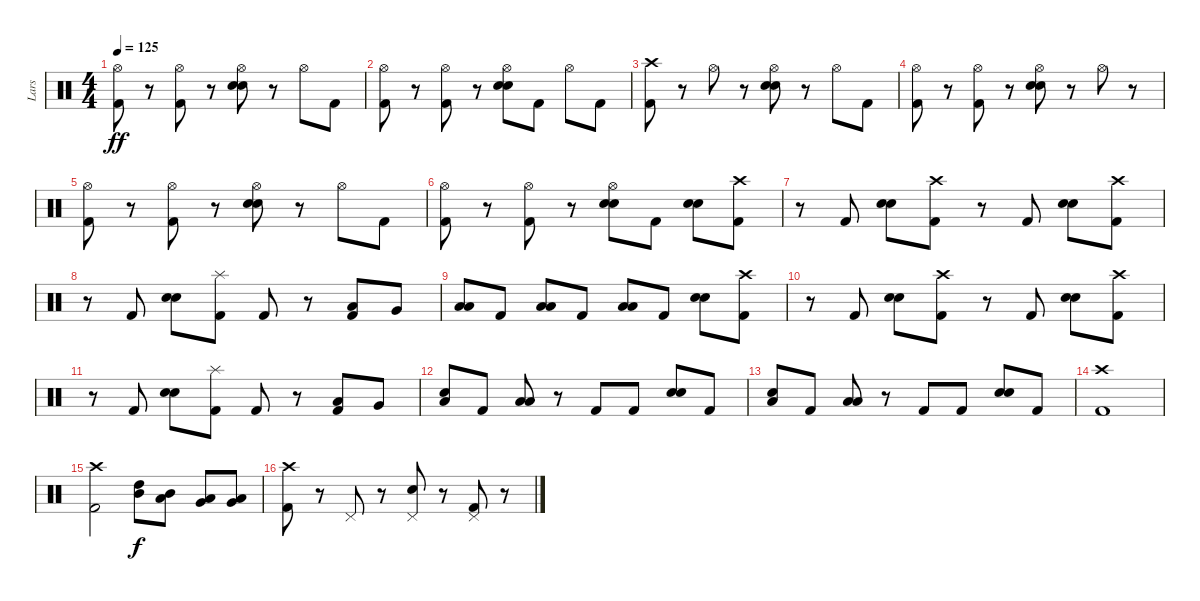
\track ("Lars" "Lars") {instrument percussion}
\staff {score}
\articulation defaults
\ts (4 4)
\tempo 125
\clef neutral
\ks c
("Hi-Hat (open)" "Kick (hit) 2").8{dy ff} r.8 ("Hi-Hat (open)" "Kick (hit) 2").8 r.8 ("Hi-Hat (open)" "Electric Snare (hit)" "Electric Snare (hit)").8 r.8 "Hi-Hat (open)".8 "Kick (hit) 2".8 |
("Hi-Hat (open)" "Kick (hit) 2").8 r.8 ("Hi-Hat (open)" "Kick (hit) 2").8 r.8 ("Hi-Hat (open)" "Electric Snare (hit)" "Electric Snare (hit)").8 "Kick (hit) 2".8 "Hi-Hat (open)".8 "Kick (hit) 2".8 |
("Crash high (hit)" "Kick (hit) 2").8 r.8 "Hi-Hat (open)".8 r.8 ("Hi-Hat (open)" "Electric Snare (hit)" "Electric Snare (hit)").8 r.8 "Hi-Hat (open)".8 "Kick (hit) 2".8 |
("Hi-Hat (open)" "Kick (hit) 2").8 r.8 ("Hi-Hat (open)" "Kick (hit) 2").8 r.8 ("Hi-Hat (open)" "Electric Snare (hit)" "Electric Snare (hit)").8 r.8 "Hi-Hat (open)".8 r.8 |
("Hi-Hat (open)" "Kick (hit) 2").8 r.8 ("Hi-Hat (open)" "Kick (hit) 2").8 r.8 ("Hi-Hat (open)" "Electric Snare (hit)" "Electric Snare (hit)").8 r.8 "Hi-Hat (open)".8 "Kick (hit) 2".8 |
("Hi-Hat (open)" "Kick (hit) 2").8 r.8 ("Hi-Hat (open)" "Kick (hit) 2").8 r.8 ("Hi-Hat (open)" "Electric Snare (hit)" "Electric Snare (hit)").8 "Kick (hit) 2".8 ("Electric Snare (hit)" "Electric Snare (hit)").8{bd 240} ("Crash high (hit)" "Kick (hit) 2").8 |
r.8 "Kick (hit) 2".8 ("Electric Snare (hit)" "Electric Snare (hit)").8{bd 240} ("Crash high (hit)" "Kick (hit) 2").8 r.8 "Kick (hit) 2".8 ("Electric Snare (hit)" "Electric Snare (hit)").8{bd 240} ("Crash high (hit)" "Kick (hit) 2").8 |
r.8 "Kick (hit) 2".8 ("Electric Snare (hit)" "Electric Snare (hit)").8{bd 240} ("Splash (hit)" "Kick (hit) 2").8 "Kick (hit) 2".8 r.8 ("Low Floor Tom (hit)" "Kick (hit) 2").8 "Very Low Tom (hit)".8 |
("Low Tom (hit)" "Low Tom (hit)").8 "Kick (hit) 2".8 ("Low Tom (hit)" "Low Tom (hit)").8 "Kick (hit) 2".8 ("Low Tom (hit)" "Low Tom (hit)").8 "Kick (hit) 2".8 ("Electric Snare (hit)" "Electric Snare (hit)").8{bd 240} ("Crash high (hit)" "Kick (hit) 2").8 |
r.8 "Kick (hit) 2".8 ("Electric Snare (hit)" "Electric Snare (hit)").8{bd 240} ("Crash high (hit)" "Kick (hit) 2").8 r.8 "Kick (hit) 2".8 ("Electric Snare (hit)" "Electric Snare (hit)").8{bd 240} ("Crash high (hit)" "Kick (hit) 2").8 |
r.8 "Kick (hit) 2".8 ("Electric Snare (hit)" "Electric Snare (hit)").8{bd 240} ("Splash (hit)" "Kick (hit) 2").8 "Kick (hit) 2".8 r.8 ("Low Floor Tom (hit)" "Kick (hit) 2").8 "Very Low Tom (hit)".8 |
("Electric Snare (hit)" "Low Tom (hit)").8 "Kick (hit) 2".8 ("Low Tom (hit)" "Low Tom (hit)").8 r.8 "Kick (hit) 2".8 "Kick (hit) 2".8 ("Electric Snare (hit)" "Electric Snare (hit)").8{bd 240} "Kick (hit) 2".8 |
("Electric Snare (hit)" "Low Tom (hit)").8 "Kick (hit) 2".8 ("Low Tom (hit)" "Low Tom (hit)").8 r.8 "Kick (hit) 2".8 "Kick (hit) 2".8 ("Electric Snare (hit)" "Electric Snare (hit)").8{bd 240} "Kick (hit) 2".8 |
("Crash high (hit)" "Kick (hit) 2").1 |
("Crash high (hit)" "Kick (hit) 2").2 ("High Tom (hit)" "Mid Tom (hit)").8{dy f} ("Mid Tom (hit)" "Low Tom (hit)").8 ("Low Tom (hit)" "Very Low Tom (hit)").8 ("Very Low Tom (hit)" "Low Floor Tom (hit)").8 |
("Crash high (hit)" "Kick (hit) 2").8 r.8 "Pedal Hi-Hat (hit)".8 r.8 ("Pedal Hi-Hat (hit)" "Electric Snare (hit)").8 r.8 ("Pedal Hi-Hat (hit)" "Kick (hit) 2").8 r.8
